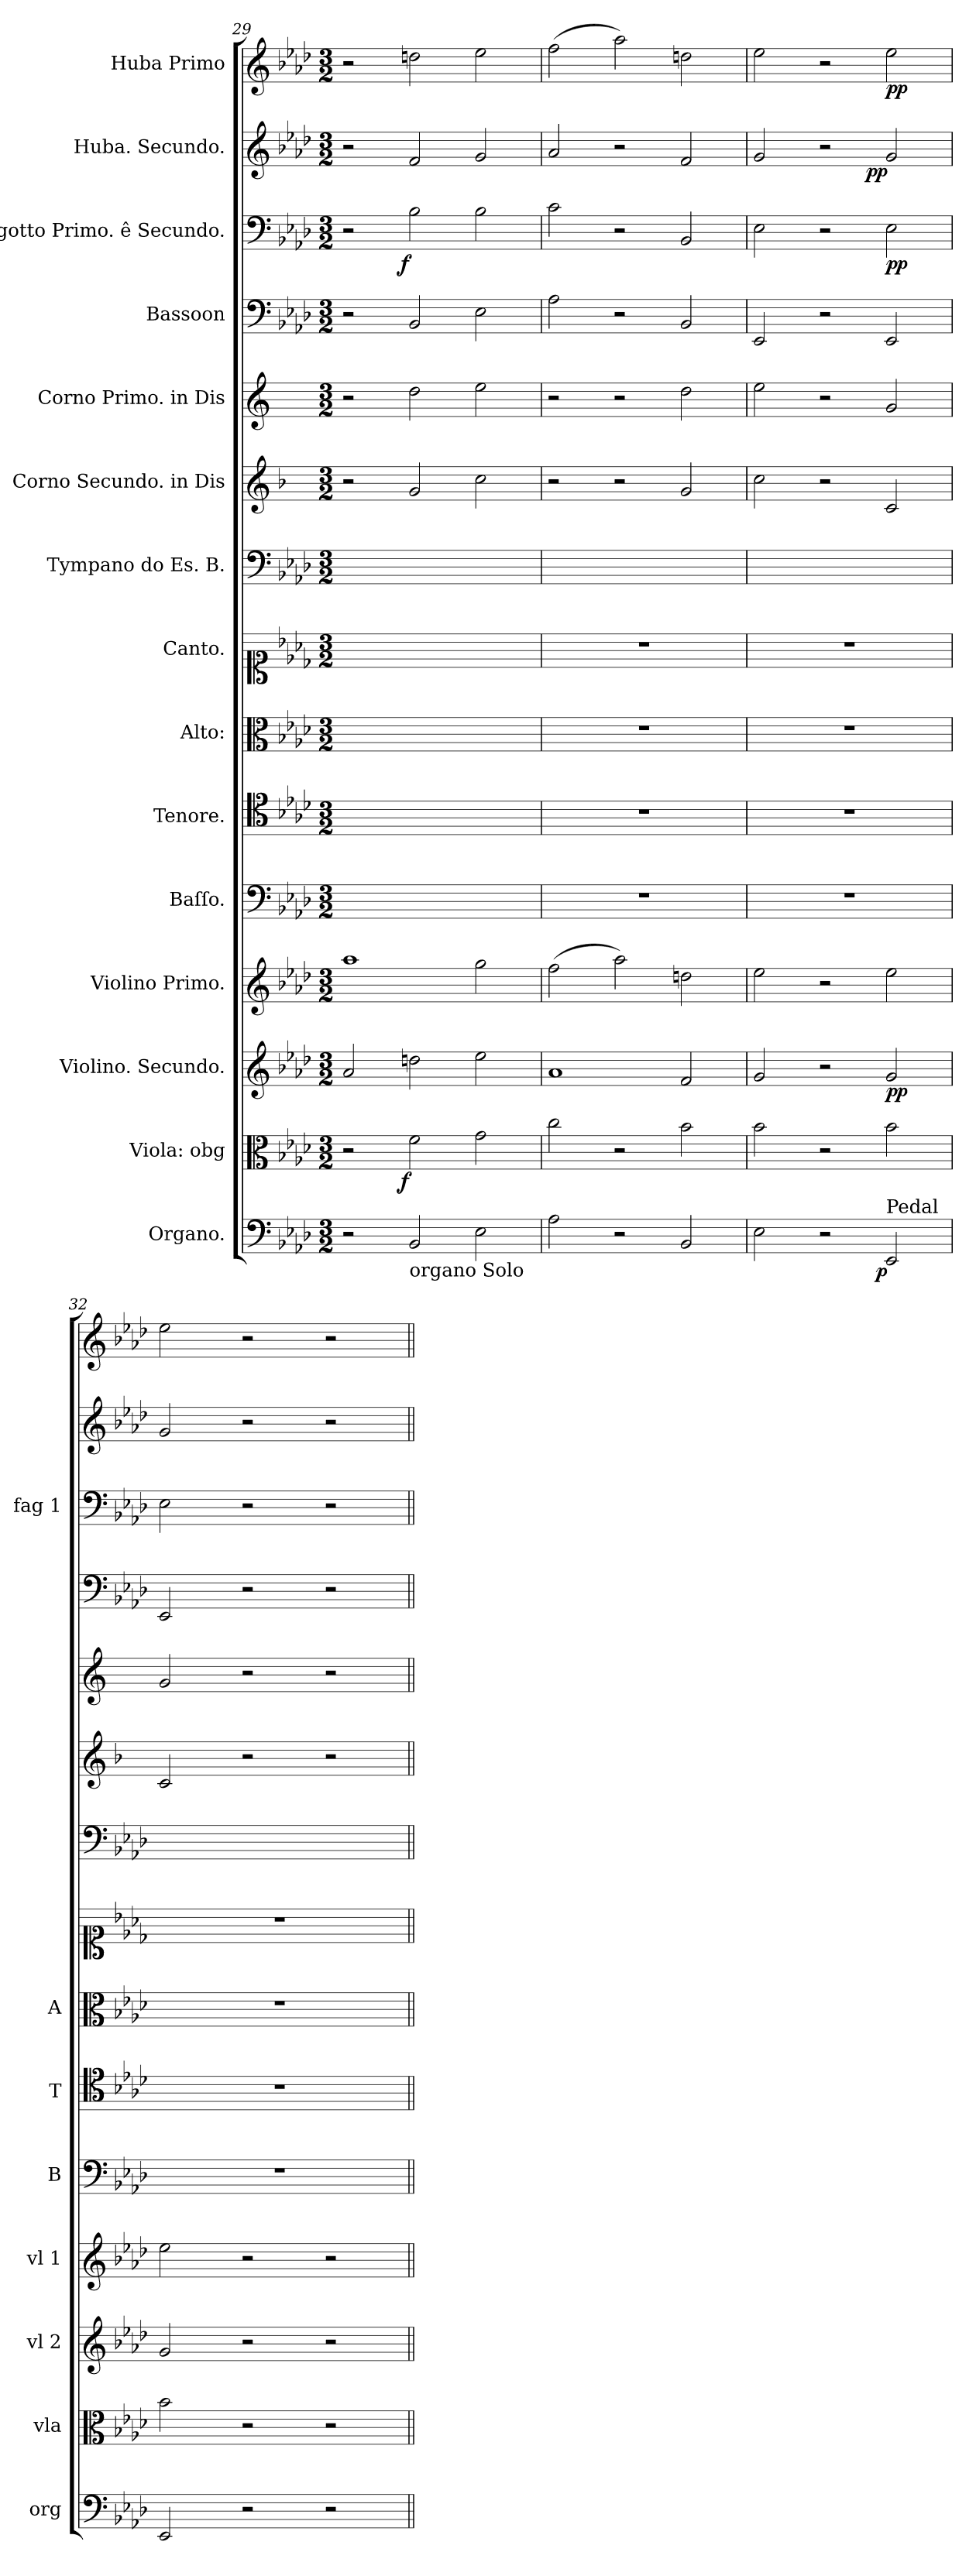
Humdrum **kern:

**kern	**dynam	**kern	**dynam	**kern	**dynam	**kern	**dynam	**kern	**kern	**kern	**kern	**kern	**kern	**kern	**kern	**kern	**dynam	**kern	**dynam	**kern	**dynam
*part15	*part15	*part14	*part14	*part13	*part13	*part12	*part12	*part11	*part10	*part9	*part8	*part7	*part6	*part5	*part4	*part3	*part3	*part2	*part2	*part1	*part1
*staff15	*staff15	*staff14	*staff14	*staff13	*staff13	*staff12	*staff12	*staff11	*staff10	*staff9	*staff8	*staff7	*staff6	*staff5	*staff4	*staff3	*staff3	*staff2	*staff2	*staff1	*staff1
*I"Organo.	*	*I"Viola: obg	*	*I"Violino. Secundo.	*	*I"Violino Primo.	*	*I"Baſſo.	*I"Tenore.	*I"Alto:	*I"Canto.	*I"Tympano do Es. B.	*I"Corno Secundo. in Dis	*I"Corno Primo. in Dis	*I"Bassoon	*I"Fagotto Primo. ê Secundo.	*	*I"Huba. Secundo.	*	*I"Huba Primo	*
*I'org	*	*I'vla	*	*I'vl 2	*	*I'vl 1	*	*I'B	*I'T	*I'A	*	*	*	*	*	*I'fag 1	*	*	*	*	*
*clefF4	*	*clefC3	*	*clefG2	*	*clefG2	*	*clefF4	*clefC4	*clefC3	*clefC1	*clefF4	*clefG2	*clefG2	*clefF4	*clefF4	*	*clefG2	*	*clefG2	*
*	*	*	*	*	*	*	*	*	*	*	*	*	*ITrd-2c-3	*ITrd-2c-3	*	*	*	*	*	*	*
*k[b-e-a-d-]	*	*k[b-e-a-d-]	*	*k[b-e-a-d-]	*	*k[b-e-a-d-]	*	*k[b-e-a-d-]	*k[b-e-a-d-]	*k[b-e-a-d-]	*k[b-e-a-d-]	*k[b-e-a-d-]	*k[b-e-a-d-]	*k[b-e-a-]	*k[b-e-a-d-]	*k[b-e-a-d-]	*	*k[b-e-a-d-]	*	*k[b-e-a-d-]	*
*A-:	*	*A-:	*	*A-:	*	*A-:	*	*A-:	*A-:	*A-:	*A-:	*A-:	*A-:	*	*A-:	*A-:	*	*A-:	*	*A-:	*
*M3/2	*	*M3/2	*	*M3/2	*	*M3/2	*	*M3/2	*M3/2	*M3/2	*M3/2	*M3/2	*M3/2	*M3/2	*M3/2	*M3/2	*	*M3/2	*	*M3/2	*
=29	=29	=29	=29	=29	=29	=29	=29	=29	=29	=29	=29	=29	=29	=29	=29	=29	=29	=29	=29	=29	=29
!	!	!	!	!	!LO:DY:b	!	!LO:DY:b	!	!	!	!	!	!	!	!	!	!	!	!	!	!
2r	.	2r	.	2a-/	for	1aa-	for	1.ryy	1.ryy	1.ryy	1.ryy	1.ryy	2r	2r	2r	2r	.	2r	.	2r	.
!LO:TX:b:t=organo Solo	!	!	!	!	!	!	!	!	!	!	!	!	!	!	!	!	!	!	!	!	!
!	!	!	!LO:DY:b:rj	!	!	!	!	!	!	!	!	!	!	!	!	!	!LO:DY:b:rj	!	!LO:DY:b	!	!LO:DY:b
2BB-/	.	2f\	f	2ddn\	.	.	.	.	.	.	.	.	2b-/	2ff\	2BB-/	2B-\	f	2f/	pia	2ddn\	pia
2E-\	.	2g\	.	2ee-\	.	2gg\	.	.	.	.	.	.	2ee-\	2gg\	2E-\	2B-\	.	2g/	.	2ee-\	.
=30	=30	=30	=30	=30	=30	=30	=30	=30	=30	=30	=30	=30	=30	=30	=30	=30	=30	=30	=30	=30	=30
2A-\	.	2cc\	.	1a-	.	(2ff\	.	1.r	1.r	1.r	1.r	1.ryy	2r	2r	2A-\	2c\	.	2a-/	.	(2ff\	.
!	!LO:DY:b	!	!	!	!	!	!	!	!	!	!	!	!	!	!	!	!	!	!	!	!
2r	fort	2r	.	.	.	2aa-\)	.	.	.	.	.	.	2r	2r	2r	2r	.	2r	.	2aa-\)	.
!	!	!	!	!	!	!	!	!	!	!	!	!	!	!	!	!	!	!	!LO:DY:b	!	!LO:DY:b
2BB-/	.	2b-\	.	2f/	.	2ddn\	.	.	.	.	.	.	2b-/	2ff\	2BB-/	2BB-/	.	2f/	for	2ddn\	for
=31	=31	=31	=31	=31	=31	=31	=31	=31	=31	=31	=31	=31	=31	=31	=31	=31	=31	=31	=31	=31	=31
2E-\	.	2b-\	.	2g/	.	2ee-\	.	1.r	1.r	1.r	1.r	1.ryy	2ee-\	2gg\	2EE-/	2E-\	.	2g/	.	2ee-\	.
2r	.	2r	.	2r	.	2r	.	.	.	.	.	.	2r	2r	2r	2r	.	2r	.	2r	.
!LO:TX:a:t=Pedal	!	!	!	!	!	!	!	!	!	!	!	!	!	!	!	!	!	!	!	!	!
!	!LO:DY:rj	!	!LO:DY:b	!	!LO:DY:b	!	!LO:DY:b	!	!	!	!	!	!	!	!	!	!LO:DY:b	!	!LO:DY:b:rj	!	!LO:DY:b
2EE-/	p	2b-\	pia	2g/	pp	2ee-\	pia	.	.	.	.	.	2e-/	2b-/	2EE-/	2E-\	pp	2g/	pp	2ee-\	pp
=32	=32	=32	=32	=32	=32	=32	=32	=32	=32	=32	=32	=32	=32	=32	=32	=32	=32	=32	=32	=32	=32
2EE-/	.	2b-\	.	2g/	.	2ee-\	.	1.r	1.r	1.r	1.r	1.ryy	2e-/	2b-/	2EE-/	2E-\	.	2g/	.	2ee-\	.
2r	.	2r	.	2r	.	2r	.	.	.	.	.	.	2r	2r	2r	2r	.	2r	.	2r	.
2r	.	2r	.	2r	.	2r	.	.	.	.	.	.	2r	2r	2r	2r	.	2r	.	2r	.
=||	=||	=||	=||	=||	=||	=||	=||	=||	=||	=||	=||	=||	=||	=||	=||	=||	=||	=||	=||	=||	=||
*-	*-	*-	*-	*-	*-	*-	*-	*-	*-	*-	*-	*-	*-	*-	*-	*-	*-	*-	*-	*-	*-
